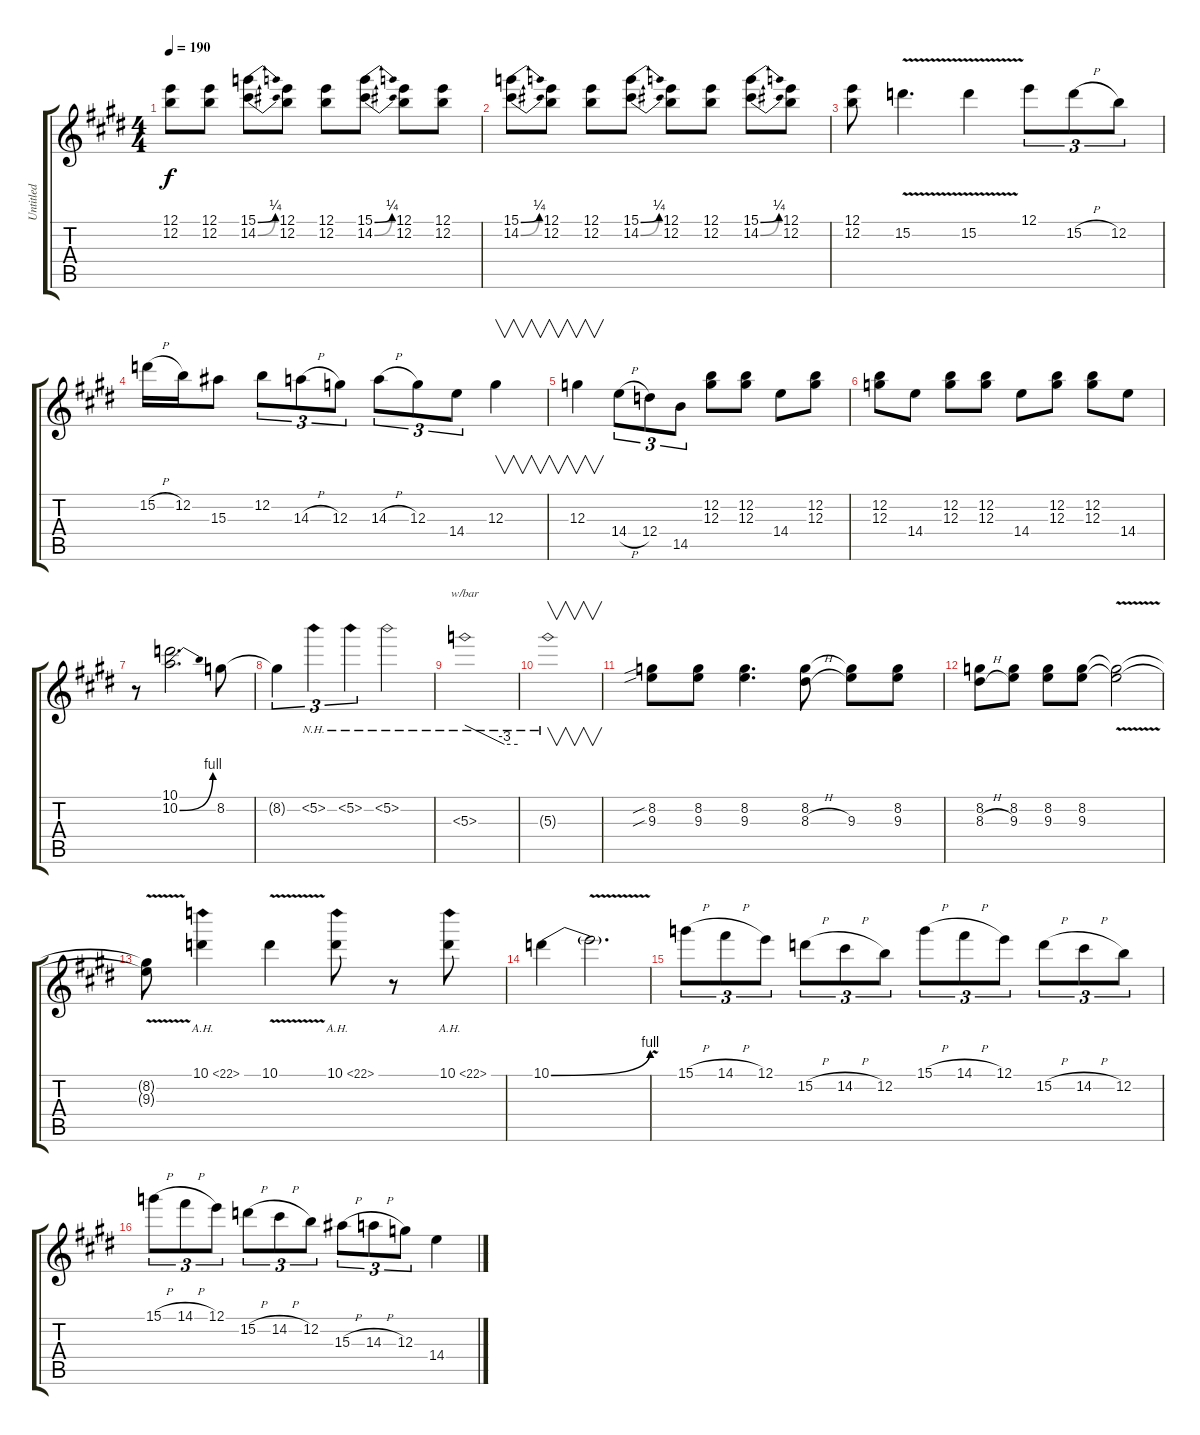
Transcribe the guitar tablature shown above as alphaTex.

\track ("Untitled" "Untitled") {instrument overdrivenguitar}
\staff {score tabs}
\tuning (E4 B3 G3 D3 A2 E2) {hide}
\ts (4 4)
\tempo 190
\clef g2
\ks c#minor
(12.1 12.2).8{dy f} (12.1 12.2).8 (15.1{be (bend 0 0 60 1)} 14.2{be (bend 0 0 60 1)}).8 (12.1 12.2).8 (12.1 12.2).8 (15.1{be (bend 0 0 60 1)} 14.2{be (bend 0 0 60 1)}).8 (12.1 12.2).8 (12.1 12.2).8 |
(15.1{be (bend 0 0 60 1)} 14.2{be (bend 0 0 60 1)}).8 (12.1 12.2).8 (12.1 12.2).8 (15.1{be (bend 0 0 60 1)} 14.2{be (bend 0 0 60 1)}).8 (12.1 12.2).8 (12.1 12.2).8 (15.1{be (bend 0 0 60 1)} 14.2{be (bend 0 0 60 1)}).8 (12.1 12.2).8 |
\ks e
(12.1 12.2).8 15.2{v}.4{d} 15.2{v}.4 12.1.8{tu (3 2)} 15.2{h}.8{tu (3 2)} 12.2.8{tu (3 2)} |
\ks c#minor
15.2{h}.16 12.2.16 15.3.8 12.2.8{tu (3 2)} 14.3{h}.8{tu (3 2)} 12.3.8{tu (3 2)} 14.3{h}.8{tu (3 2)} 12.3.8{tu (3 2)} 14.4.8{tu (3 2)} 12.3.4{v} |
12.3.4{v} 14.4{h}.8{tu (3 2)} 12.4.8{tu (3 2)} 14.5.8{tu (3 2)} (12.2 12.3).8 (12.2 12.3).8 14.4.8 (12.2 12.3).8 |
(12.2 12.3).8 14.4.8 (12.2 12.3).8 (12.2 12.3).8 14.4.8 (12.2 12.3).8 (12.2 12.3).8 14.4.8 |
\ks e
r.8 (10.1 10.2{be (bend 0 0 60 4)}).2{d} 8.2.8 |
\ks c#minor
8.2{t}.4{tu (3 2)} 5.2{nh}.4{tu (3 2)} 5.2{nh}.4{tu (3 2)} 5.2{nh}.2 |
5.3{nh}.1{tbe (custom default 0 0 45 -12 60 -12)} |
5.3{nh t}.1{v} |
\ks e
(8.2{sib} 9.3{sib}).8 (8.2 9.3).8 (8.2 9.3).4{d} (8.2 8.3{h}).8 (8.2{t} 9.3).8 (8.2 9.3).8 |
\ks c#minor
(8.2 8.3{h}).8 (8.2 9.3).8 (8.2 9.3).8 (8.2 9.3).8 (8.2{v t} 9.3{v t}).2 |
(8.2{t} 9.3{t}).8 10.1{ah 12}.4 10.1{v}.4 10.1{ah 12}.8 r.8 10.1{ah 12}.8 |
10.1{be (bend 0 0 60 4)}.4 10.1{v t}.2{d} |
\ks e
15.1{h}.8{tu (3 2)} 14.1{h}.8{tu (3 2)} 12.1.8{tu (3 2)} 15.2{h}.8{tu (3 2)} 14.2{h}.8{tu (3 2)} 12.2.8{tu (3 2)} 15.1{h}.8{tu (3 2)} 14.1{h}.8{tu (3 2)} 12.1.8{tu (3 2)} 15.2{h}.8{tu (3 2)} 14.2{h}.8{tu (3 2)} 12.2.8{tu (3 2)} |
\ks c#minor
15.1{h}.8{tu (3 2)} 14.1{h}.8{tu (3 2)} 12.1.8{tu (3 2)} 15.2{h}.8{tu (3 2)} 14.2{h}.8{tu (3 2)} 12.2.8{tu (3 2)} 15.3{h}.8{tu (3 2)} 14.3{h}.8{tu (3 2)} 12.3.8{tu (3 2)} 14.4.4
